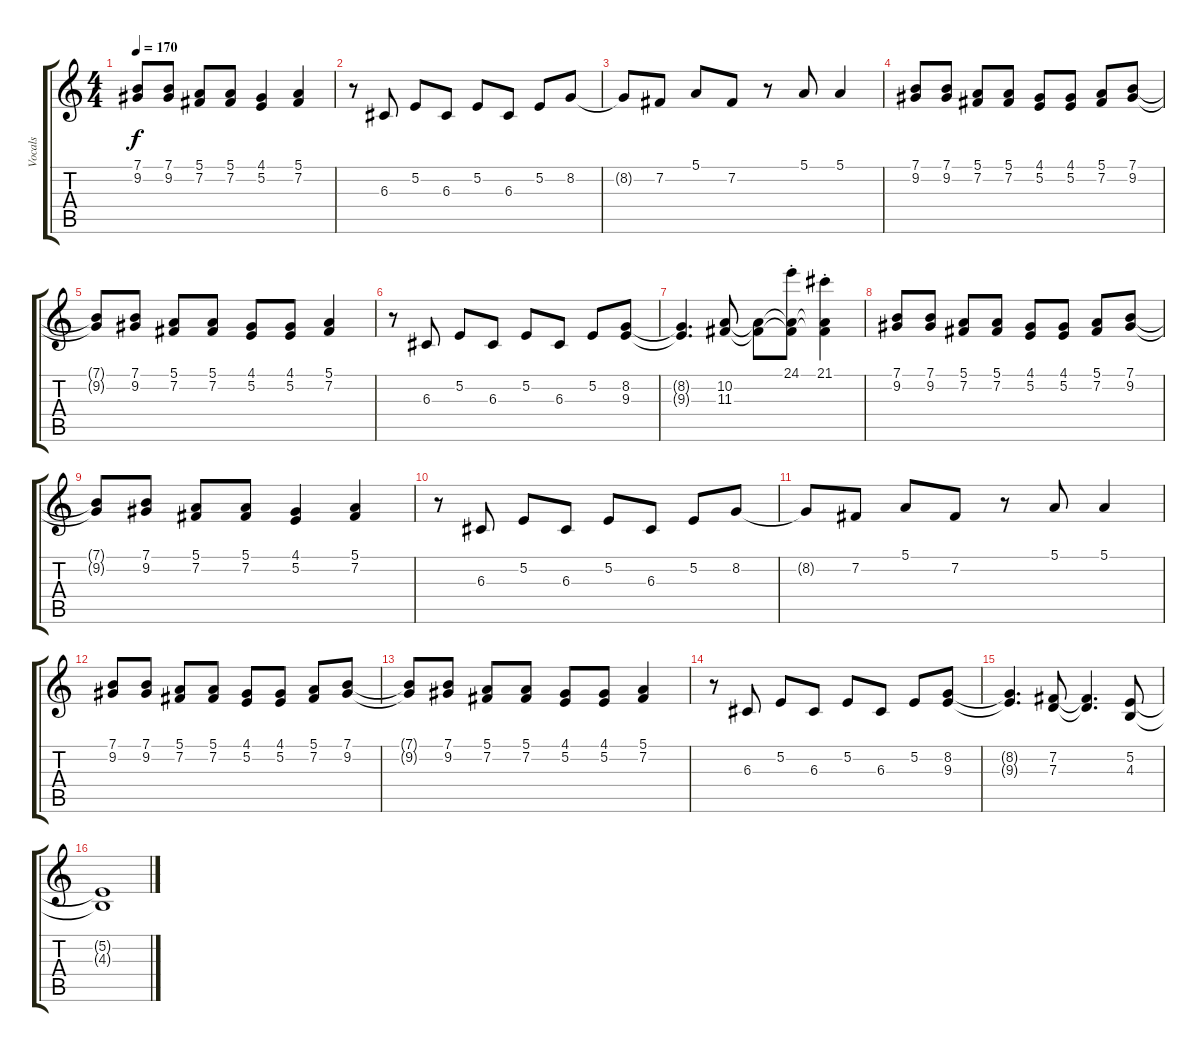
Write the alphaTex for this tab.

\track ("Vocals" "Vocals") {instrument violin}
\staff {score tabs}
\tuning (E4 B3 G3 D3 A2 E2) {hide}
\ts (4 4)
\tempo 170
\clef g2
\ks c
(7.1{t} 9.2{t}).8{dy f} (7.1 9.2).8 (5.1 7.2).8 (5.1 7.2).8 (4.1 5.2).4 (5.1 7.2).4 |
r.8 6.3.8 5.2.8 6.3.8 5.2.8 6.3.8 5.2.8 8.2.8 |
8.2{t}.8 7.2.8 5.1.8 7.2.8 r.8 5.1.8 5.1.4 |
(7.1 9.2).8 (7.1 9.2).8 (5.1 7.2).8 (5.1 7.2).8 (4.1 5.2).8 (4.1 5.2).8 (5.1 7.2).8 (7.1 9.2).8 |
(7.1{t} 9.2{t}).8 (7.1 9.2).8 (5.1 7.2).8 (5.1 7.2).8 (4.1 5.2).8 (4.1 5.2).8 (5.1 7.2).4 |
r.8 6.3.8 5.2.8 6.3.8 5.2.8 6.3.8 5.2.8 (8.2 9.3).8 |
(8.2{t} 9.3{t}).4{d} (10.2 11.3).8 (10.2{t} 11.3{t}).8 (24.1{st} 10.2{t} 11.3{t}).8 (21.1{st} 10.2{t} 11.3{t}).4 |
(7.1 9.2).8 (7.1 9.2).8 (5.1 7.2).8 (5.1 7.2).8 (4.1 5.2).8 (4.1 5.2).8 (5.1 7.2).8 (7.1 9.2).8 |
(7.1{t} 9.2{t}).8 (7.1 9.2).8 (5.1 7.2).8 (5.1 7.2).8 (4.1 5.2).4 (5.1 7.2).4 |
r.8 6.3.8 5.2.8 6.3.8 5.2.8 6.3.8 5.2.8 8.2.8 |
8.2{t}.8 7.2.8 5.1.8 7.2.8 r.8 5.1.8 5.1.4 |
(7.1 9.2).8 (7.1 9.2).8 (5.1 7.2).8 (5.1 7.2).8 (4.1 5.2).8 (4.1 5.2).8 (5.1 7.2).8 (7.1 9.2).8 |
(7.1{t} 9.2{t}).8 (7.1 9.2).8 (5.1 7.2).8 (5.1 7.2).8 (4.1 5.2).8 (4.1 5.2).8 (5.1 7.2).4 |
r.8 6.3.8 5.2.8 6.3.8 5.2.8 6.3.8 5.2.8 (8.2 9.3).8 |
(8.2{t} 9.3{t}).4{d} (7.2 7.3).8 (7.2{t} 7.3{t}).4{d} (5.2 4.3).8 |
(5.2{t} 4.3{t}).1
